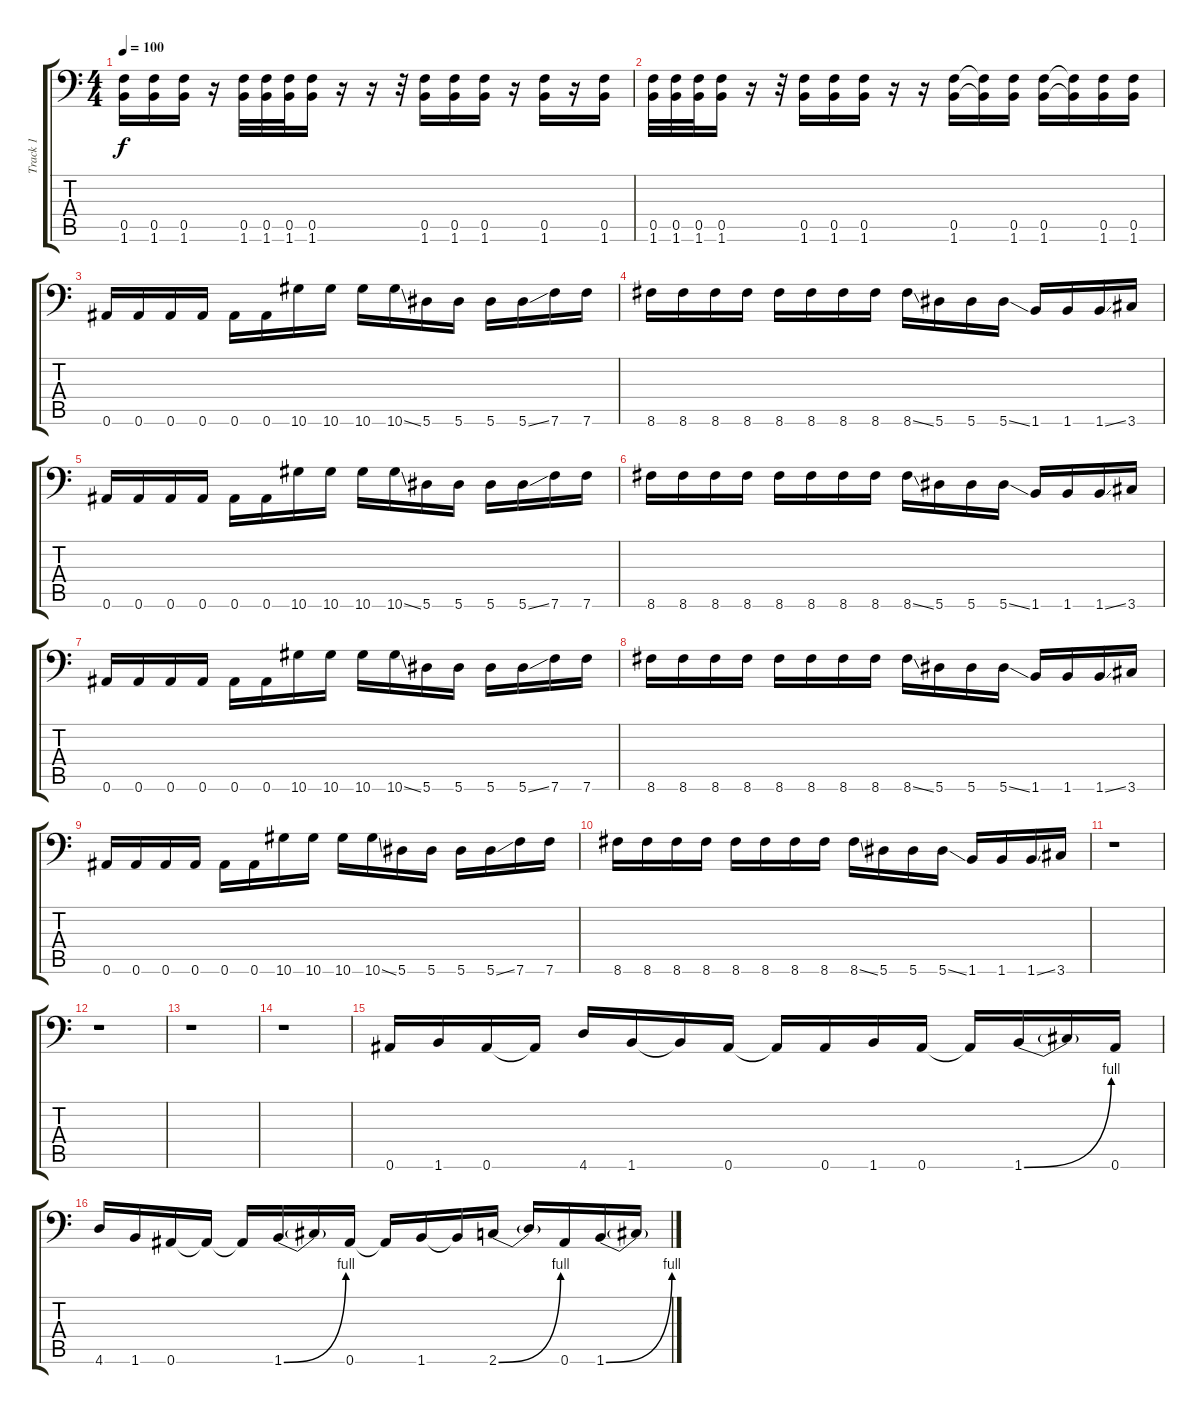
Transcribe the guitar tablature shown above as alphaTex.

\track ("Track 1" "Track 1") {instrument distortionguitar}
\staff {score tabs}
\tuning (C4 G3 Eb3 Bb2 F2 Bb1) {hide}
\ts (4 4)
\tempo 100
\clef f4
\ks c
(0.5 1.6).16{dy f} (0.5 1.6).16 (0.5 1.6).16 r.16 (0.5 1.6).32 (0.5 1.6).32 (0.5 1.6).32 (0.5 1.6).16 r.16 r.16 r.32 (0.5 1.6).16 (0.5 1.6).16 (0.5 1.6).16 r.16 (0.5 1.6).16 r.16 (0.5 1.6).16 |
(0.5 1.6).32 (0.5 1.6).32 (0.5 1.6).32 (0.5 1.6).16 r.16 r.32 (0.5 1.6).16 (0.5 1.6).16 (0.5 1.6).16 r.16 r.16 (0.5 1.6).16 (0.5{t} 1.6{t}).16 (0.5 1.6).16 (0.5 1.6).16 (0.5{t} 1.6{t}).16 (0.5 1.6).16 (0.5 1.6).16 |
0.6.16 0.6.16 0.6.16 0.6.16 0.6.16 0.6.16 10.6.16 10.6.16 10.6.16 10.6{ss}.16 5.6.16 5.6.16 5.6.16 5.6{ss}.16 7.6.16 7.6.16 |
8.6.16 8.6.16 8.6.16 8.6.16 8.6.16 8.6.16 8.6.16 8.6.16 8.6{ss}.16 5.6.16 5.6.16 5.6{ss}.16 1.6.16 1.6.16 1.6{ss}.16 3.6.16 |
0.6.16 0.6.16 0.6.16 0.6.16 0.6.16 0.6.16 10.6.16 10.6.16 10.6.16 10.6{ss}.16 5.6.16 5.6.16 5.6.16 5.6{ss}.16 7.6.16 7.6.16 |
8.6.16 8.6.16 8.6.16 8.6.16 8.6.16 8.6.16 8.6.16 8.6.16 8.6{ss}.16 5.6.16 5.6.16 5.6{ss}.16 1.6.16 1.6.16 1.6{ss}.16 3.6.16 |
0.6.16 0.6.16 0.6.16 0.6.16 0.6.16 0.6.16 10.6.16 10.6.16 10.6.16 10.6{ss}.16 5.6.16 5.6.16 5.6.16 5.6{ss}.16 7.6.16 7.6.16 |
8.6.16 8.6.16 8.6.16 8.6.16 8.6.16 8.6.16 8.6.16 8.6.16 8.6{ss}.16 5.6.16 5.6.16 5.6{ss}.16 1.6.16 1.6.16 1.6{ss}.16 3.6.16 |
0.6.16 0.6.16 0.6.16 0.6.16 0.6.16 0.6.16 10.6.16 10.6.16 10.6.16 10.6{ss}.16 5.6.16 5.6.16 5.6.16 5.6{ss}.16 7.6.16 7.6.16 |
8.6.16 8.6.16 8.6.16 8.6.16 8.6.16 8.6.16 8.6.16 8.6.16 8.6{ss}.16 5.6.16 5.6.16 5.6{ss}.16 1.6.16 1.6.16 1.6{ss}.16 3.6.16 |
r.1 |
r.1 |
r.1 |
r.1 |
0.6.16 1.6.16 0.6.16 0.6{t}.16 4.6.16 1.6.16 1.6{t}.16 0.6.16 0.6{t}.16 0.6.16 1.6.16 0.6.16 0.6{t}.16 1.6{be (bend 0 0 60 4)}.16 1.6{t}.16 0.6.16 |
4.6.16 1.6.16 0.6.16 0.6{t}.16 0.6{t}.16 1.6{be (bend 0 0 60 4)}.16 1.6{t}.16 0.6.16 0.6{t}.16 1.6.16 1.6{t}.16 2.6{be (bend 0 0 60 4)}.16 2.6{t}.16 0.6.16 1.6{be (bend 0 0 60 4)}.16 1.6{t}.16
